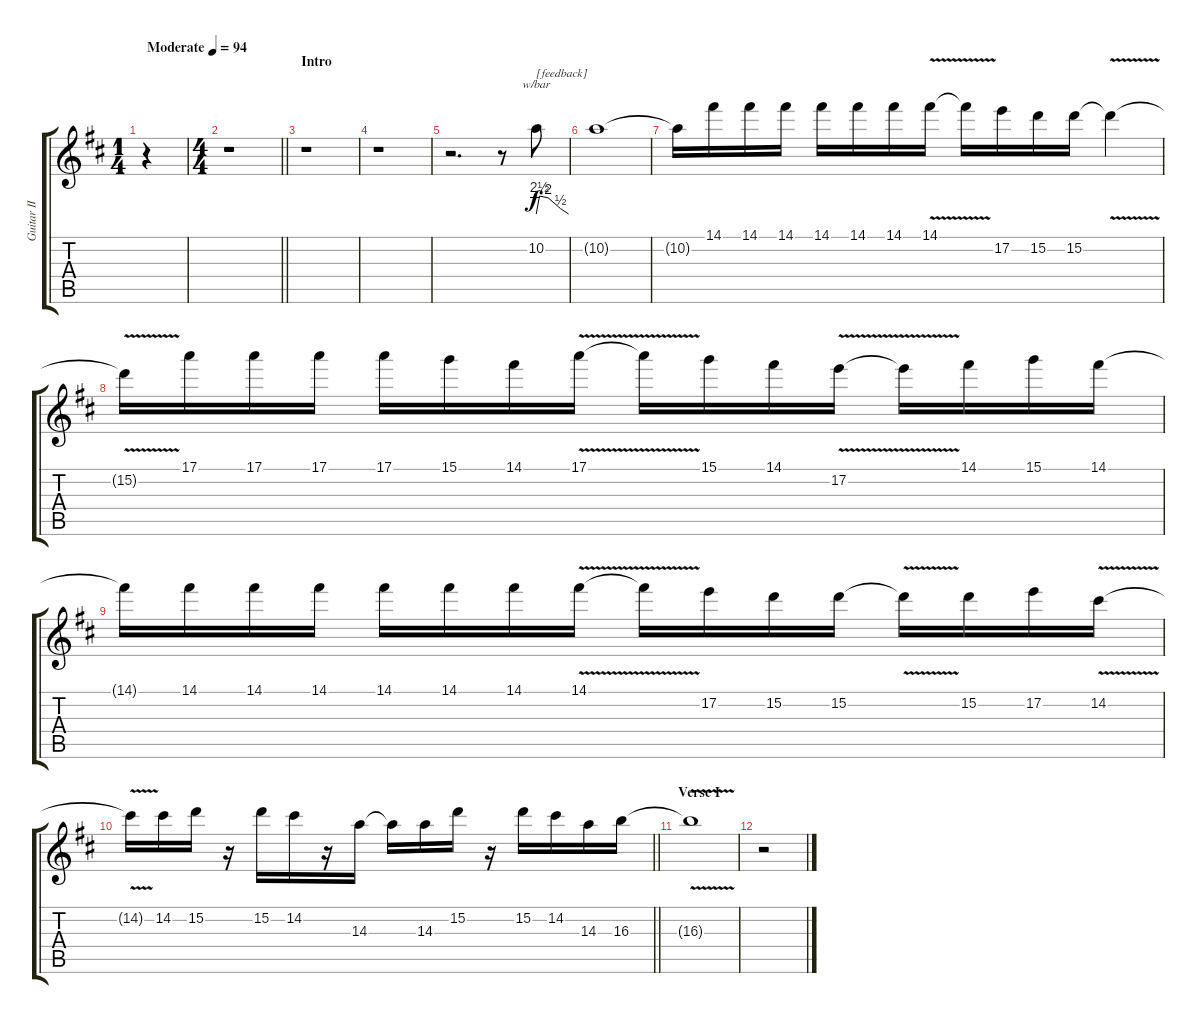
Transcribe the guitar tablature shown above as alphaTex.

\track ("Guitar II" "Guitar II") {instrument distortionguitar}
\staff {score tabs}
\tuning (E4 B3 G3 D3 A2 E2) {hide}
\ts (1 4)
\tempo (94 "Moderate")
\clef g2
\ks bminor
r.4{dy f instrument distortionguitar} |
\ts (4 4)
\barLineRight lightlight
r.1 |
\section ("" "Intro")
r.1 |
r.1 |
r.2{d} r.8 10.2.8{tbe (custom default 0 0 6 10 22 8 45 2 60 0) txt "[feedback]"} |
10.2{t}.1 |
10.2{t}.16 14.1.16 14.1.16 14.1.16 14.1.16 14.1.16 14.1.16 14.1{v}.16 14.1{t}.16 17.2.16 15.2.16 15.2.16 15.2{v t}.4 |
15.2{t}.16 17.1.16 17.1.16 17.1.16 17.1.16 15.1.16 14.1.16 17.1{v}.16 17.1{t}.16 15.1.16 14.1.16 17.2{v}.16 17.2{t}.16 14.1.16 15.1.16 14.1.16 |
14.1{t}.16 14.1.16 14.1.16 14.1.16 14.1.16 14.1.16 14.1.16 14.1{v}.16 14.1{t}.16 17.2.16 15.2.16 15.2.16 15.2{v t}.16 15.2.16 17.2.16 14.2{v}.16 |
\barLineRight lightlight
14.2{t}.16 14.2.16 15.2.16 r.16 15.2.16 14.2.16 r.16 14.3.16 14.3{t}.16 14.3.16 15.2.16 r.16 15.2.16 14.2.16 14.3.16 16.3.16 |
\section ("" "Verse I")
16.3{v t}.1{volume 4} |
r.2
